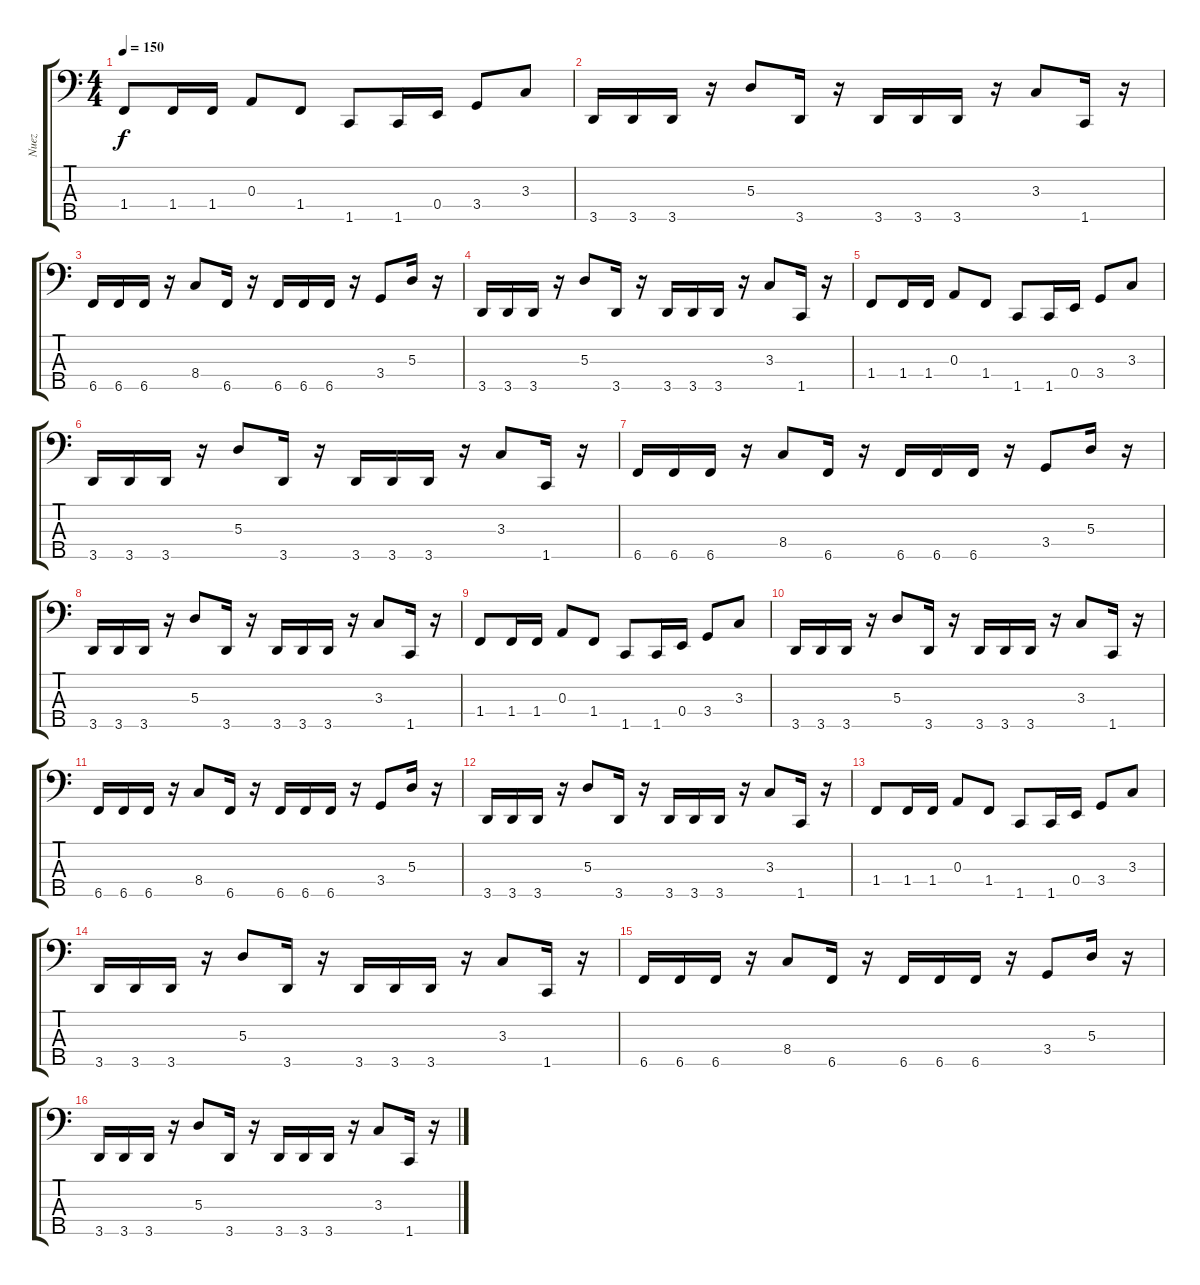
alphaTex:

\track ("Nuez" "Nuez") {instrument electricbassfinger}
\staff {score tabs}
\tuning (G2 D2 A1 E1 B0) {hide}
\ts (4 4)
\tempo 150
\clef f4
\ks c
1.4.8{dy f} 1.4.16 1.4.16 0.3.8 1.4.8 1.5.8 1.5.16 0.4.16 3.4.8 3.3.8 |
3.5.16 3.5.16 3.5.16 r.16 5.3.8 3.5.16 r.16 3.5.16 3.5.16 3.5.16 r.16 3.3.8 1.5.16 r.16 |
6.5.16 6.5.16 6.5.16 r.16 8.4.8 6.5.16 r.16 6.5.16 6.5.16 6.5.16 r.16 3.4.8 5.3.16 r.16 |
3.5.16 3.5.16 3.5.16 r.16 5.3.8 3.5.16 r.16 3.5.16 3.5.16 3.5.16 r.16 3.3.8 1.5.16 r.16 |
1.4.8 1.4.16 1.4.16 0.3.8 1.4.8 1.5.8 1.5.16 0.4.16 3.4.8 3.3.8 |
3.5.16 3.5.16 3.5.16 r.16 5.3.8 3.5.16 r.16 3.5.16 3.5.16 3.5.16 r.16 3.3.8 1.5.16 r.16 |
6.5.16 6.5.16 6.5.16 r.16 8.4.8 6.5.16 r.16 6.5.16 6.5.16 6.5.16 r.16 3.4.8 5.3.16 r.16 |
3.5.16 3.5.16 3.5.16 r.16 5.3.8 3.5.16 r.16 3.5.16 3.5.16 3.5.16 r.16 3.3.8 1.5.16 r.16 |
1.4.8 1.4.16 1.4.16 0.3.8 1.4.8 1.5.8 1.5.16 0.4.16 3.4.8 3.3.8 |
3.5.16 3.5.16 3.5.16 r.16 5.3.8 3.5.16 r.16 3.5.16 3.5.16 3.5.16 r.16 3.3.8 1.5.16 r.16 |
6.5.16 6.5.16 6.5.16 r.16 8.4.8 6.5.16 r.16 6.5.16 6.5.16 6.5.16 r.16 3.4.8 5.3.16 r.16 |
3.5.16 3.5.16 3.5.16 r.16 5.3.8 3.5.16 r.16 3.5.16 3.5.16 3.5.16 r.16 3.3.8 1.5.16 r.16 |
1.4.8 1.4.16 1.4.16 0.3.8 1.4.8 1.5.8 1.5.16 0.4.16 3.4.8 3.3.8 |
3.5.16 3.5.16 3.5.16 r.16 5.3.8 3.5.16 r.16 3.5.16 3.5.16 3.5.16 r.16 3.3.8 1.5.16 r.16 |
6.5.16 6.5.16 6.5.16 r.16 8.4.8 6.5.16 r.16 6.5.16 6.5.16 6.5.16 r.16 3.4.8 5.3.16 r.16 |
3.5.16 3.5.16 3.5.16 r.16 5.3.8 3.5.16 r.16 3.5.16 3.5.16 3.5.16 r.16 3.3.8 1.5.16 r.16
